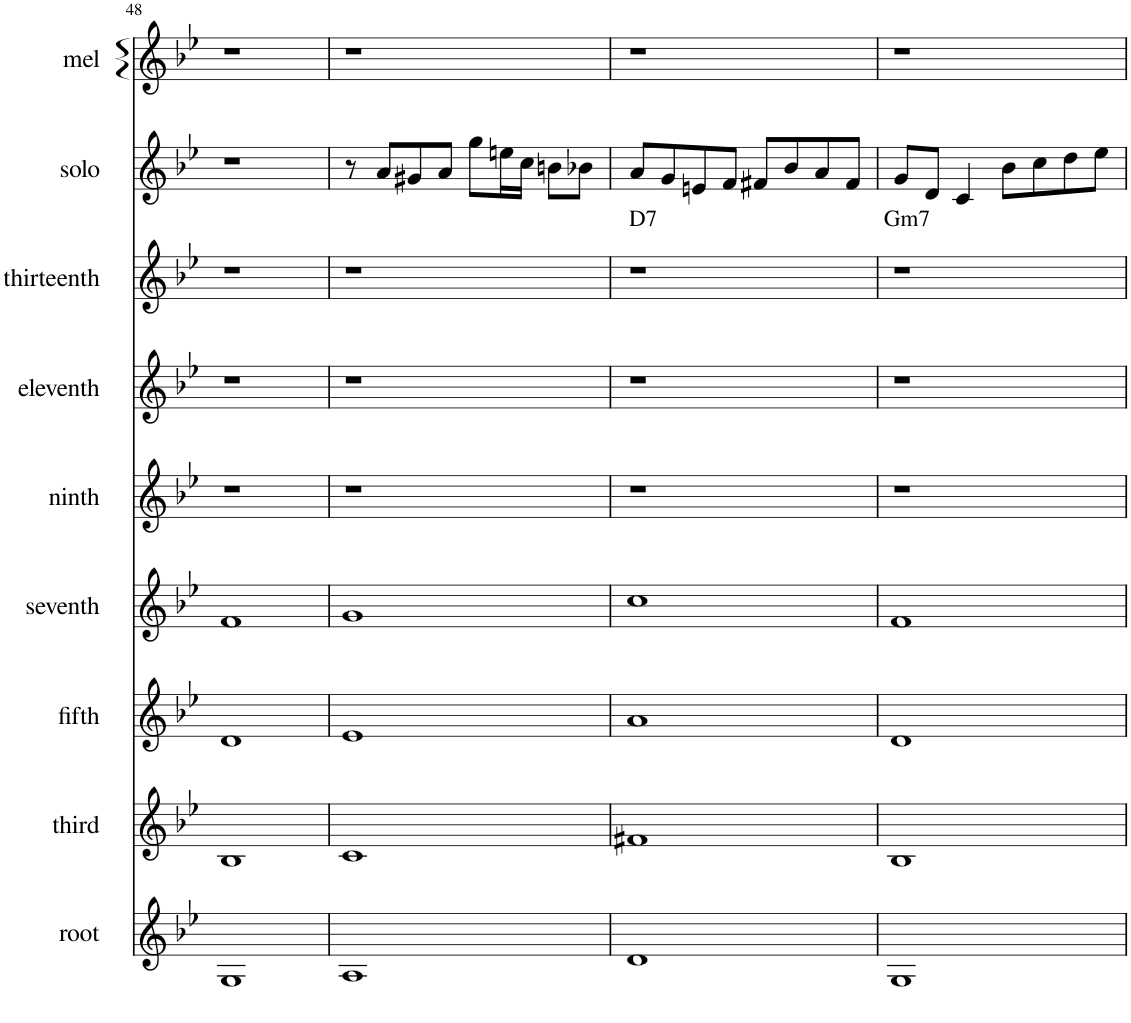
**kern	**kern	**kern	**kern	**kern	**kern	**kern	**kern	**text	**kern
*part9	*part8	*part7	*part6	*part5	*part4	*part3	*part2	*part2	*part1
*staff9	*staff8	*staff7	*staff6	*staff5	*staff4	*staff3	*staff2	*staff2	*staff1
*I"root	*I"third	*I"fifth	*I"seventh	*I"ninth	*I"eleventh	*I"thirteenth	*I"solo	*	*I"mel
*I'root	*I'third	*I'fifth	*I'seventh	*I'ninth	*I'eleventh	*I'thirteenth	*I'solo	*	*I'mel
!!LO:PB:g=z
*clefG2	*clefG2	*clefG2	*clefG2	*clefG2	*clefG2	*clefG2	*clefG2	*	*clefG2
*k[b-e-]	*k[b-e-]	*k[b-e-]	*k[b-e-]	*k[b-e-]	*k[b-e-]	*k[b-e-]	*k[b-e-]	*	*k[b-e-]
*M4/4	*M4/4	*M4/4	*M4/4	*M4/4	*M4/4	*M4/4	*M4/4	*	*M4/4
=48	=48	=48	=48	=48	=48	=48	=48	=48	=48
1G	1B-	1d	1f	1r	1r	1r	1r	.	1r
=49	=49	=49	=49	=49	=49	=49	=49	=49	=49
1A	1c	1e-	1g	1r	1r	1r	8r	.	1r
.	.	.	.	.	.	.	8a/L	.	.
.	.	.	.	.	.	.	8g#X/	.	.
.	.	.	.	.	.	.	8a/J	.	.
.	.	.	.	.	.	.	8gg\L	.	.
.	.	.	.	.	.	.	16een\L	.	.
.	.	.	.	.	.	.	16cc\JJ	.	.
.	.	.	.	.	.	.	8bn\L	.	.
.	.	.	.	.	.	.	8b-X\J	.	.
=50	=50	=50	=50	=50	=50	=50	=50	=50	=50
!	!	!	!	!	!	!	!	!LO:LY:b	!
1d	1f#X	1a	1cc	1r	1r	1r	8a/L	D7	1r
.	.	.	.	.	.	.	8g/	.	.
.	.	.	.	.	.	.	8en/	.	.
.	.	.	.	.	.	.	8f/J	.	.
.	.	.	.	.	.	.	8f#X/L	.	.
.	.	.	.	.	.	.	8b-/	.	.
.	.	.	.	.	.	.	8a/	.	.
.	.	.	.	.	.	.	8f#/J	.	.
=51	=51	=51	=51	=51	=51	=51	=51	=51	=51
!	!	!	!	!	!	!	!	!LO:LY:b	!
1G	1B-	1d	1f	1r	1r	1r	8g/L	Gm7	1r
.	.	.	.	.	.	.	8d/J	.	.
.	.	.	.	.	.	.	4c/	.	.
.	.	.	.	.	.	.	8b-\L	.	.
.	.	.	.	.	.	.	8cc\	.	.
.	.	.	.	.	.	.	8dd\	.	.
.	.	.	.	.	.	.	8ee-\J	.	.
=	=	=	=	=	=	=	=	=	=
*-	*-	*-	*-	*-	*-	*-	*-	*-	*-
